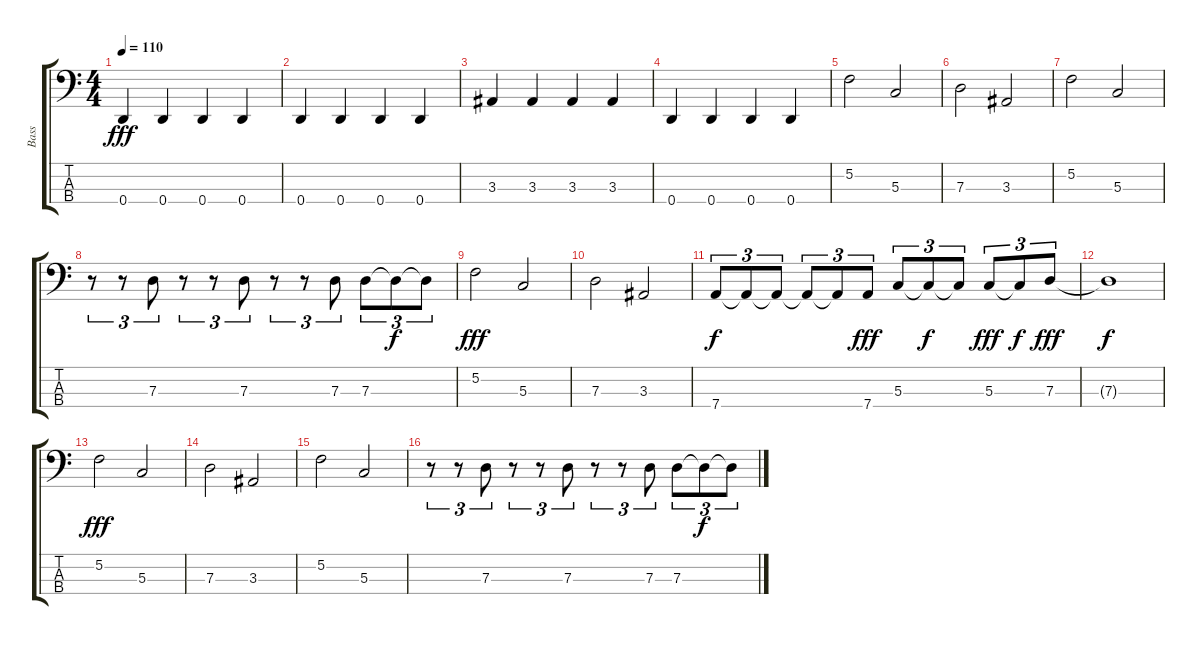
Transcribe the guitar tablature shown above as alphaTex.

\track ("Bass" "Bass") {instrument electricbassfinger}
\staff {score tabs}
\tuning (F2 C2 G1 D1) {hide}
\ts (4 4)
\tempo 110
\clef f4
\ks c
0.4.4{dy fff} 0.4.4 0.4.4 0.4.4 |
0.4.4 0.4.4 0.4.4 0.4.4 |
3.3.4 3.3.4 3.3.4 3.3.4 |
0.4.4 0.4.4 0.4.4 0.4.4 |
5.2.2 5.3.2 |
7.3.2 3.3.2 |
5.2.2 5.3.2 |
r.8{tu (3 2)} r.8{tu (3 2)} 7.3.8{tu (3 2)} r.8{tu (3 2)} r.8{tu (3 2)} 7.3.8{tu (3 2)} r.8{tu (3 2)} r.8{tu (3 2)} 7.3.8{tu (3 2)} 7.3.8{tu (3 2)} 7.3{t}.8{tu (3 2) dy f} 7.3{t}.8{tu (3 2)} |
5.2.2{dy fff} 5.3.2 |
7.3.2 3.3.2 |
7.4.8{tu (3 2) dy f} 7.4{t}.8{tu (3 2)} 7.4{t}.8{tu (3 2)} 7.4{t}.8{tu (3 2)} 7.4{t}.8{tu (3 2)} 7.4.8{tu (3 2) dy fff} 5.3.8{tu (3 2)} 5.3{t}.8{tu (3 2) dy f} 5.3{t}.8{tu (3 2)} 5.3.8{tu (3 2) dy fff} 5.3{t}.8{tu (3 2) dy f} 7.3.8{tu (3 2) dy fff} |
7.3{t}.1{dy f} |
5.2.2{dy fff} 5.3.2 |
7.3.2 3.3.2 |
5.2.2 5.3.2 |
r.8{tu (3 2)} r.8{tu (3 2)} 7.3.8{tu (3 2)} r.8{tu (3 2)} r.8{tu (3 2)} 7.3.8{tu (3 2)} r.8{tu (3 2)} r.8{tu (3 2)} 7.3.8{tu (3 2)} 7.3.8{tu (3 2)} 7.3{t}.8{tu (3 2) dy f} 7.3{t}.8{tu (3 2)}
